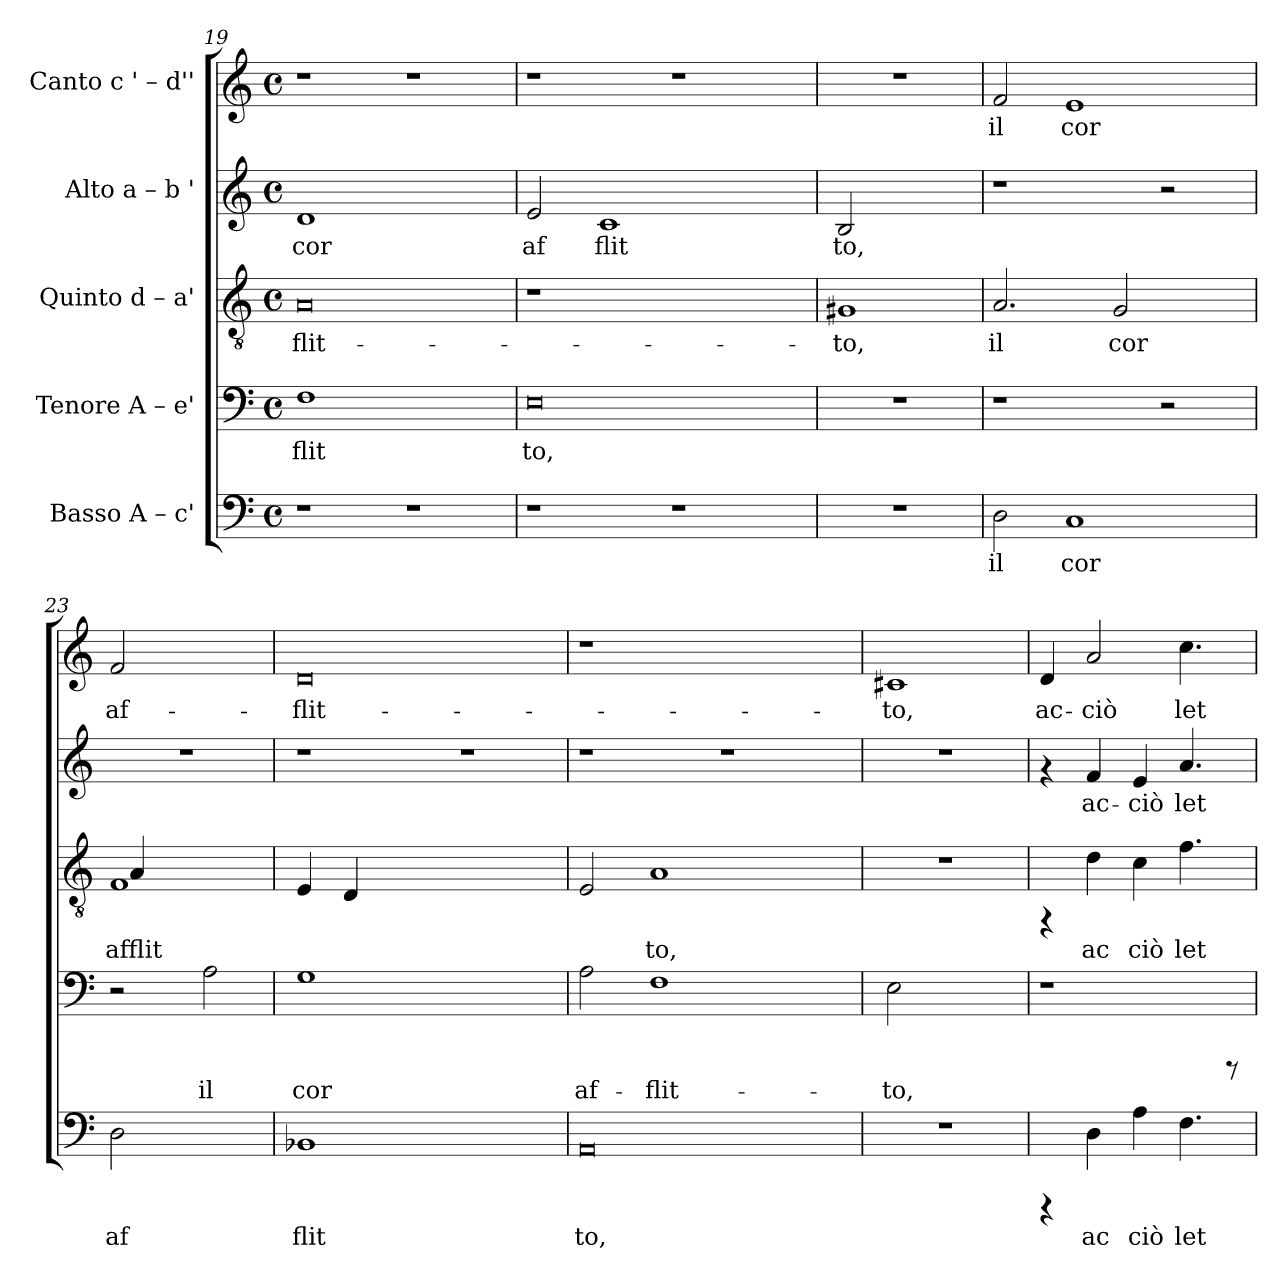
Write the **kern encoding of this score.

**kern	**text	**kern	**text	**kern	**text	**kern	**text	**kern	**text
*part5	*part5	*part4	*part4	*part3	*part3	*part2	*part2	*part1	*part1
*staff5	*staff5	*staff4	*staff4	*staff3	*staff3	*staff2	*staff2	*staff1	*staff1
*I"Basso  A – c'	*	*I"Tenore  A – e'	*	*I"Quinto  d – a'	*	*I"Alto  a – b '	*	*I"Canto  c ' – d''	*
*clefF4	*	*clefF4	*	*clefGv2	*	*clefG2	*	*clefG2	*
*k[]	*	*k[]	*	*k[]	*	*k[]	*	*k[]	*
*C:	*	*C:	*	*C:	*	*C:	*	*C:	*
*M4/4	*	*M4/4	*	*M4/4	*	*M4/4	*	*M4/4	*
*met(c)	*	*met(c)	*	*met(c)	*	*met(c)	*	*met(c)	*
=19	=19	=19	=19	=19	=19	=19	=19	=19	=19
!	!	!	!LO:LY:b:rj	!	!LO:LY:b:rj	!	!LO:LY:b:cj	!	!
1r	.	1F	flit	0A	-flit-	1d	cor	1r	.
1r	.	1ryy	.	.	.	1ryy	.	1r	.
=20	=20	=20	=20	=20	=20	=20	=20	=20	=20
!	!	!	!LO:LY:b:rj	!	!	!	!LO:LY:b:cj	!	!
1r	.	0E	to,	1r	.	2e/	af	1r	.
!	!	!	!	!	!	!	!LO:LY:b:cj	!	!
.	.	.	.	.	.	1c	flit	.	.
1r	.	.	.	1ryy	.	.	.	1r	.
.	.	.	.	.	.	2ryy	.	.	.
=21	=21	=21	=21	=21	=21	=21	=21	=21	=21
!	!	!	!	!	!LO:LY:b:rj	!	!LO:LY:b:cj	!	!
1r	.	1r	.	1G#X	-to,	2B/	to,	1r	.
.	.	.	.	.	.	2ryy	.	.	.
!!LO:LB:g=z
=22	=22	=22	=22	=22	=22	=22	=22	=22	=22
!	!LO:LY:b:cj	!	!	!	!LO:LY:b:rj	!	!	!	!LO:LY:b:rj
2D\	il	1r	.	2.A/	il	1r	.	2f/	il
!	!LO:LY:b:cj	!	!	!	!	!	!	!	!LO:LY:b:rj
1C	cor	.	.	.	.	.	.	1e	cor
!	!	!	!	!	!LO:LY:b:rj	!	!	!	!
.	.	.	.	2G/	cor	.	.	.	.
.	.	2r	.	.	.	2r	.	.	.
.	.	.	.	4ryy	.	.	.	.	.
=23	=23	=23	=23	=23	=23	=23	=23	=23	=23
!	!LO:LY:b:cj	!	!	!	!LO:LY:b:rj	!	!	!	!LO:LY:b:rj
*	*	*	*	*^	*	*	*	*	*
2D\	af	2r	.	1F	4A/	afflit	1r	.	2f/	af-
.	.	.	.	.	2.ryy	.	.	.	.	.
!	!	!	!LO:LY:b:rj	!	!	!	!	!	!	!
2ryy	.	2A\	il	.	.	.	.	.	2ryy	.
*	*	*	*	*v	*v	*	*	*	*	*
=24	=24	=24	=24	=24	=24	=24	=24	=24	=24
!	!LO:LY:b:cj	!	!LO:LY:b:rj	!	!LO:LY:b:rj	!	!	!	!LO:LY:b:rj
1BB-X	flit	1G	cor	4E/	.	1r	.	0d	-flit-
!	!	!	!	!	!LO:LY:b:rj	!	!	!	!
.	.	.	.	4D/	.	.	.	.	.
.	.	.	.	1.ryy	.	.	.	.	.
1ryy	.	1ryy	.	.	.	1r	.	.	.
=25	=25	=25	=25	=25	=25	=25	=25	=25	=25
!	!LO:LY:b:cj	!	!LO:LY:b:rj	!	!LO:LY:b:rj	!	!	!	!
0AA	to,	2A\	af-	2E/	.	1r	.	1r	.
!	!	!	!LO:LY:b:rj	!	!LO:LY:b:rj	!	!	!	!
.	.	1F	-flit-	1A	to,	.	.	.	.
.	.	.	.	.	.	1r	.	1ryy	.
.	.	2ryy	.	2ryy	.	.	.	.	.
=26	=26	=26	=26	=26	=26	=26	=26	=26	=26
!	!	!	!LO:LY:b:rj	!	!	!	!	!	!LO:LY:b:rj
1r	.	2E\	-to,	1r	.	1r	.	1c#X	-to,
.	.	2ryy	.	.	.	.	.	.	.
=27	=27	=27	=27	=27	=27	=27	=27	=27	=27
!	!	!	!	!	!	!	!	!	!LO:LY:b:rj
4rCCC	.	1r	.	4rFF	.	4rf	.	4d/	ac-
!	!LO:LY:b:cj	!	!	!	!LO:LY:b:rj	!	!LO:LY:b:cj	!	!LO:LY:b:rj
4D\	ac	.	.	4d\	ac	4f/	ac-	2a/	-ciò
!	!LO:LY:b:cj	!	!	!	!LO:LY:b:rj	!	!LO:LY:b:cj	!	!
4A\	ciò	.	.	4c\	ciò	4e/	-ciò	.	.
!	!LO:LY:b:cj	!	!	!	!LO:LY:b:rj	!	!LO:LY:b:cj	!	!LO:LY:b:rj
4.F\	let	.	.	4.f\	let	4.a/	let-	4.cc\	let-
.	.	8rCCC	.	.	.	.	.	.	.
=	=	=	=	=	=	=	=	=	=
*-	*-	*-	*-	*-	*-	*-	*-	*-	*-
